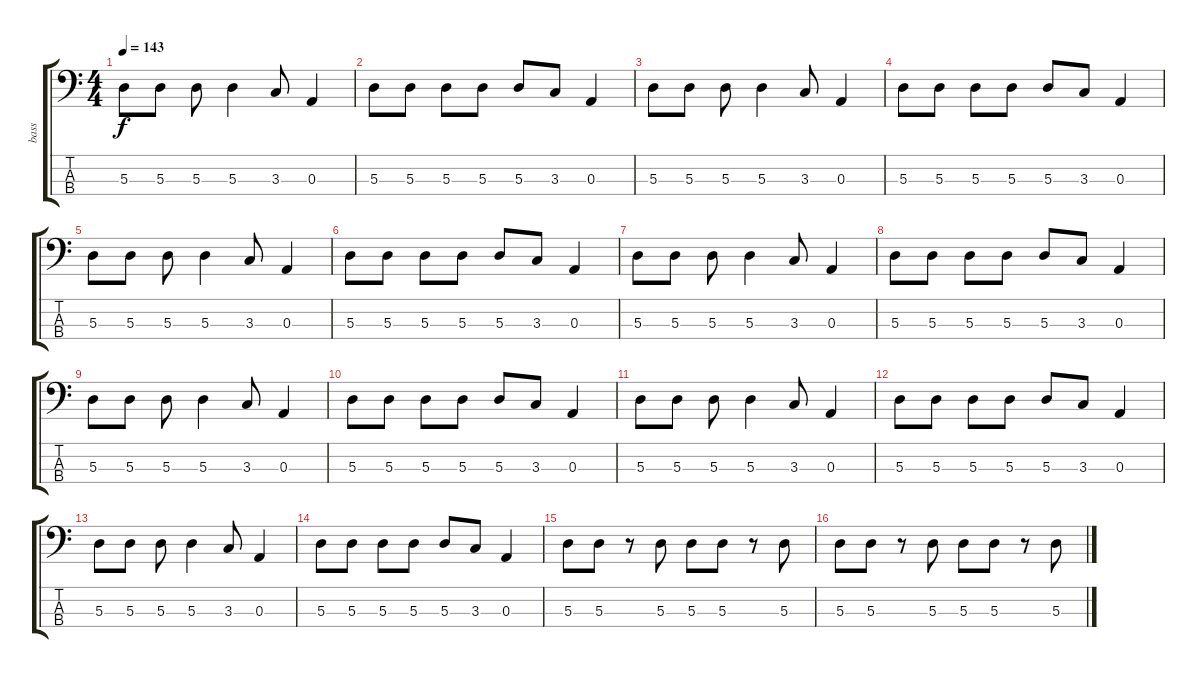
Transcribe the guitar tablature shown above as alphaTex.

\track ("bass" "bass") {instrument electricbasspick}
\staff {score tabs}
\tuning (G2 D2 A1 E1) {hide}
\ts (4 4)
\tempo 143
\clef f4
\ks c
5.3.8{dy f} 5.3.8 5.3.8 5.3.4 3.3.8 0.3.4 |
5.3.8 5.3.8 5.3.8 5.3.8 5.3.8 3.3.8 0.3.4 |
5.3.8 5.3.8 5.3.8 5.3.4 3.3.8 0.3.4 |
5.3.8 5.3.8 5.3.8 5.3.8 5.3.8 3.3.8 0.3.4 |
5.3.8 5.3.8 5.3.8 5.3.4 3.3.8 0.3.4 |
5.3.8 5.3.8 5.3.8 5.3.8 5.3.8 3.3.8 0.3.4 |
5.3.8 5.3.8 5.3.8 5.3.4 3.3.8 0.3.4 |
5.3.8 5.3.8 5.3.8 5.3.8 5.3.8 3.3.8 0.3.4 |
5.3.8 5.3.8 5.3.8 5.3.4 3.3.8 0.3.4 |
5.3.8 5.3.8 5.3.8 5.3.8 5.3.8 3.3.8 0.3.4 |
5.3.8 5.3.8 5.3.8 5.3.4 3.3.8 0.3.4 |
5.3.8 5.3.8 5.3.8 5.3.8 5.3.8 3.3.8 0.3.4 |
5.3.8 5.3.8 5.3.8 5.3.4 3.3.8 0.3.4 |
5.3.8 5.3.8 5.3.8 5.3.8 5.3.8 3.3.8 0.3.4 |
5.3.8 5.3.8 r.8 5.3.8 5.3.8 5.3.8 r.8 5.3.8 |
5.3.8 5.3.8 r.8 5.3.8 5.3.8 5.3.8 r.8 5.3.8
